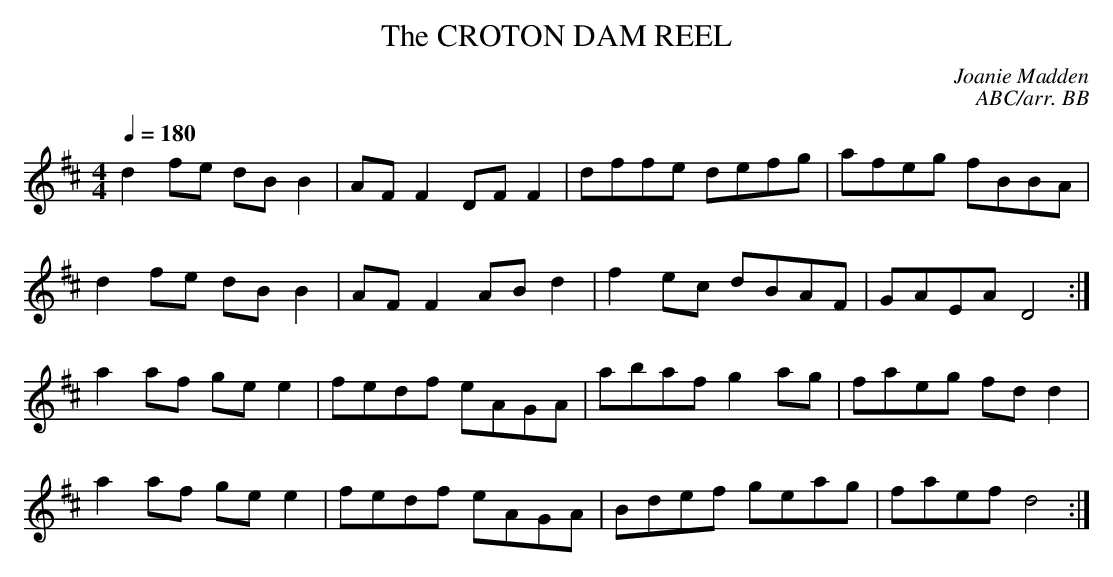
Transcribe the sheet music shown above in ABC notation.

X:1
T:CROTON DAM REEL, The
C:Joanie Madden
C:ABC/arr. BB
Q:1/4=180
M:4/4
L:1/8
K:D
d2fe dBB2|AFF2 DFF2|dffe defg|afeg fBBA|
d2 fe dB B2|AF F2 AB d2|f2 ec dBAF|GAEA D4 :|
a2 af ge e2|fedf eAGA|abaf g2 ag|faeg fd d2|
a2 af ge e2|fedf eAGA|Bdef geag|faef d4 :|
